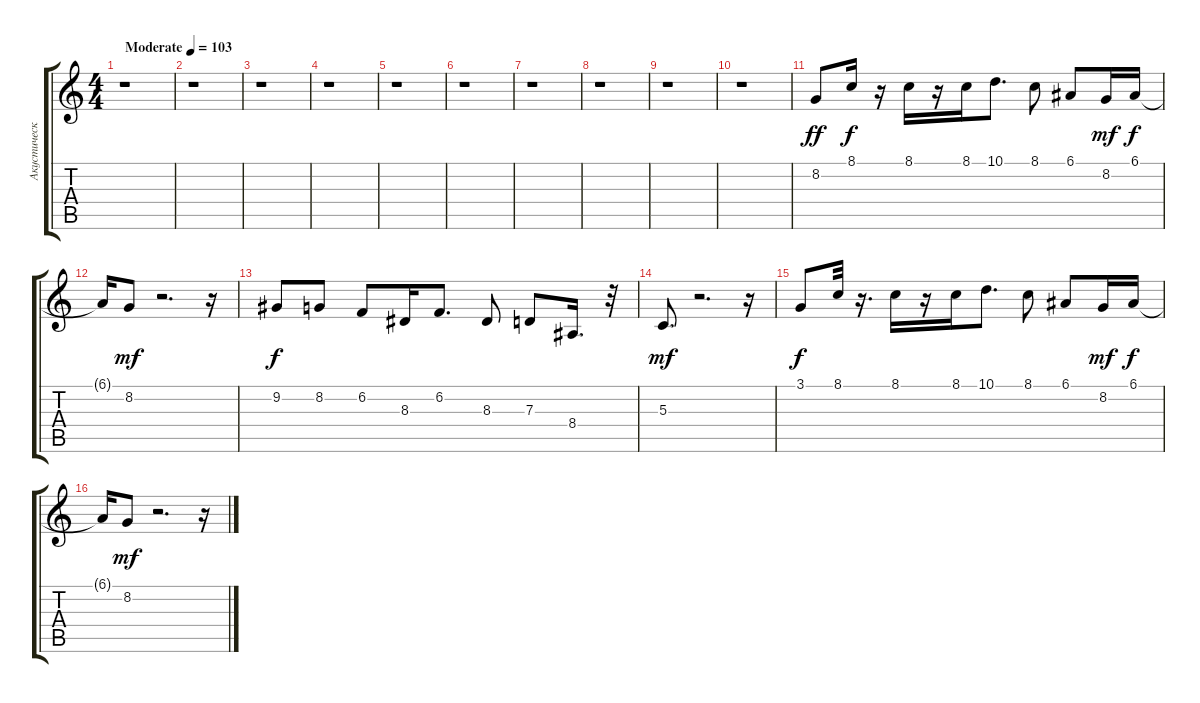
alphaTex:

\track ("Акустический Гранд Роял" "Акустическ") {instrument acousticgrandpiano}
\staff {score tabs}
\tuning (E4 B3 G3 D3 A2 E2) {hide}
\ts (4 4)
\tempo (103 "Moderate")
\clef g2
\ks c
r.1{dy ff instrument acousticgrandpiano} |
r.1 |
r.1 |
r.1 |
r.1 |
r.1 |
r.1 |
r.1 |
r.1 |
r.1 |
8.2.8{instrument clarinet} 8.1.16{dy f} r.16 8.1.16 r.16 8.1.16 10.1.8{d} 8.1.8 6.1.8 8.2.16{dy mf} 6.1.16{dy f} |
6.1{t}.16 8.2.8{dy mf} r.2{d} r.16 |
9.2.8{dy f} 8.2.8 6.2.8 8.3.16 6.2.8{d} 8.3.8 7.3.8 8.4.16{d} r.32 |
5.3.8{d dy mf} r.2{d} r.16 |
3.1.8{dy f} 8.1.32 r.16{d} 8.1.16 r.16 8.1.16 10.1.8{d} 8.1.8 6.1.8 8.2.16{dy mf} 6.1.16{dy f} |
6.1{t}.16 8.2.8{dy mf} r.2{d} r.16
